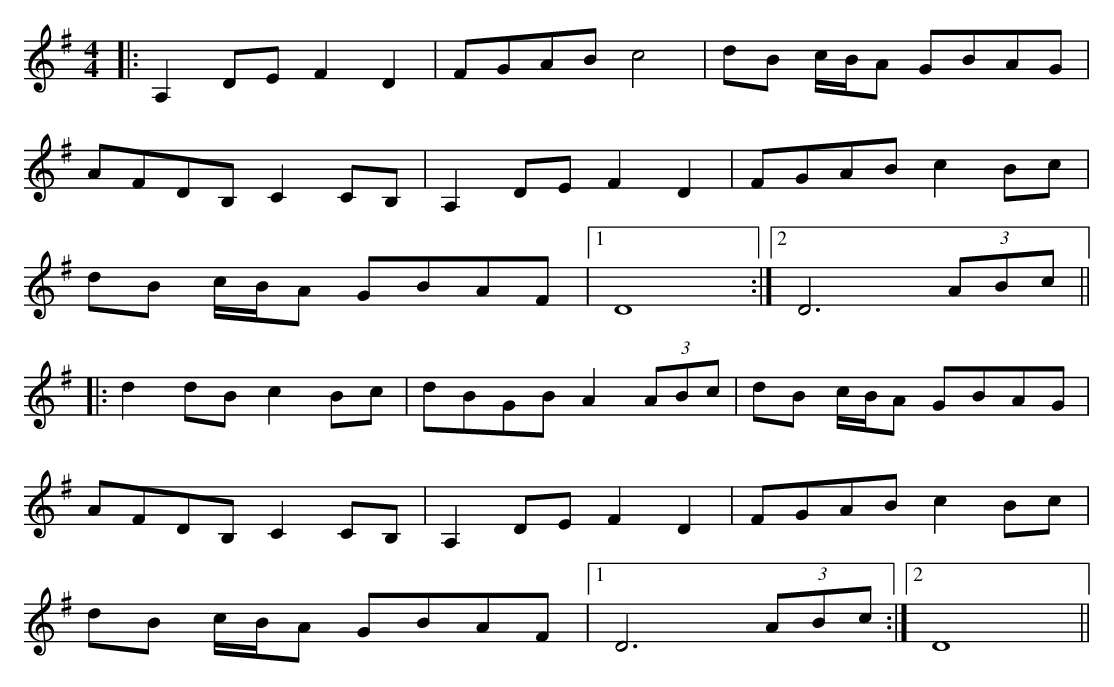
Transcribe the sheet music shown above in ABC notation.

X:1
M:4/4
K:Dmix
|:A,2DEF2D2|FGABc4|dB c/B/A GBAG|
AFDB,C2CB,|A,2DEF2D2|FGABc2Bc|
dB c/B/A GBAF|1 D8:|2 D6(3ABc||
|:d2dBc2Bc|dBGBA2(3ABc|dB c/B/A GBAG|
AFDB,C2CB,|A,2DEF2D2|FGABc2Bc|
dB c/B/A GBAF|1 D6(3ABc:|2 D8||
